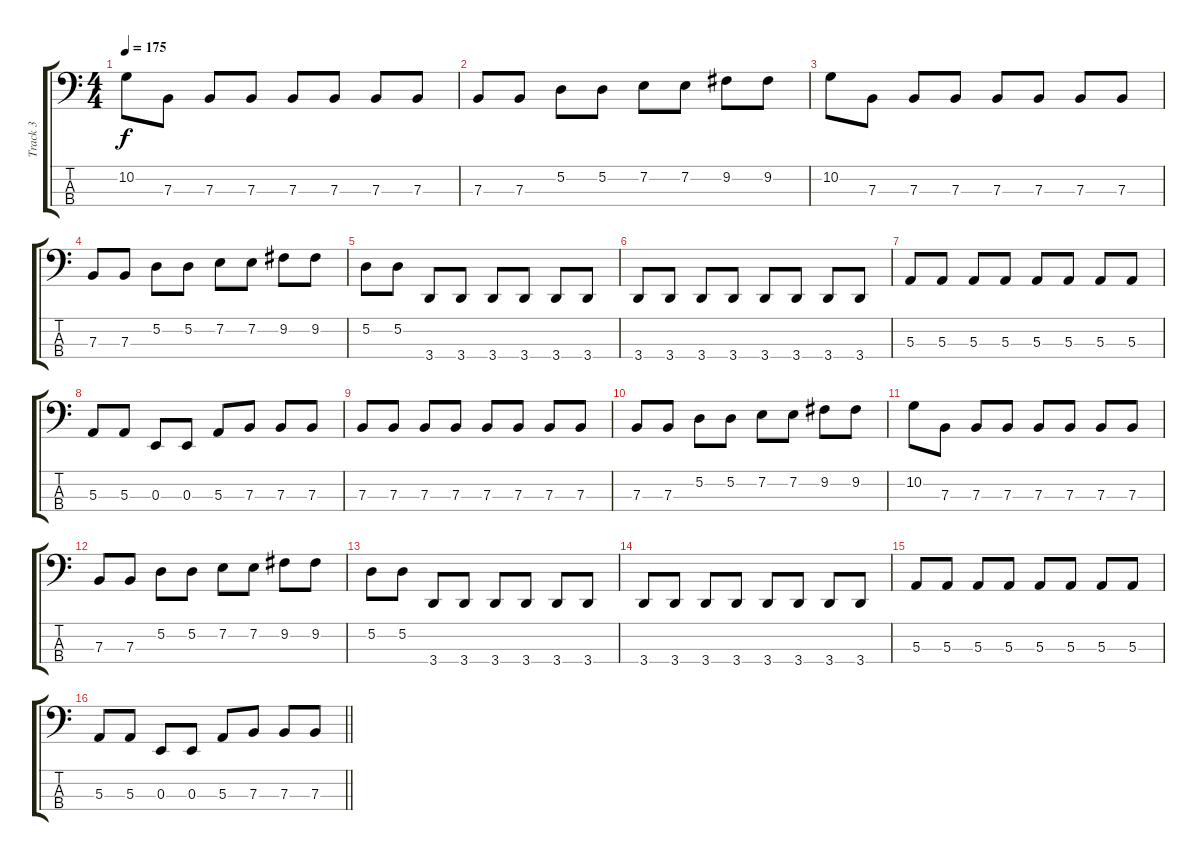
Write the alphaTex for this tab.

\track ("Track 3" "Track 3") {instrument electricbasspick}
\staff {score tabs}
\tuning (D2 A1 E1 B0) {hide}
\ts (4 4)
\section ("" "")
\tempo 175
\clef f4
\ks c
10.2.8{dy f} 7.3.8 7.3.8 7.3.8 7.3.8 7.3.8 7.3.8 7.3.8 |
7.3.8 7.3.8 5.2.8 5.2.8 7.2.8 7.2.8 9.2.8 9.2.8 |
10.2.8 7.3.8 7.3.8 7.3.8 7.3.8 7.3.8 7.3.8 7.3.8 |
7.3.8 7.3.8 5.2.8 5.2.8 7.2.8 7.2.8 9.2.8 9.2.8 |
5.2.8 5.2.8 3.4.8 3.4.8 3.4.8 3.4.8 3.4.8 3.4.8 |
3.4.8 3.4.8 3.4.8 3.4.8 3.4.8 3.4.8 3.4.8 3.4.8 |
5.3.8 5.3.8 5.3.8 5.3.8 5.3.8 5.3.8 5.3.8 5.3.8 |
5.3.8 5.3.8 0.3.8 0.3.8 5.3.8 7.3.8 7.3.8 7.3.8 |
7.3.8 7.3.8 7.3.8 7.3.8 7.3.8 7.3.8 7.3.8 7.3.8 |
7.3.8 7.3.8 5.2.8 5.2.8 7.2.8 7.2.8 9.2.8 9.2.8 |
10.2.8 7.3.8 7.3.8 7.3.8 7.3.8 7.3.8 7.3.8 7.3.8 |
7.3.8 7.3.8 5.2.8 5.2.8 7.2.8 7.2.8 9.2.8 9.2.8 |
5.2.8 5.2.8 3.4.8 3.4.8 3.4.8 3.4.8 3.4.8 3.4.8 |
3.4.8 3.4.8 3.4.8 3.4.8 3.4.8 3.4.8 3.4.8 3.4.8 |
5.3.8 5.3.8 5.3.8 5.3.8 5.3.8 5.3.8 5.3.8 5.3.8 |
\barLineRight lightlight
5.3.8 5.3.8 0.3.8 0.3.8 5.3.8 7.3.8 7.3.8 7.3.8
